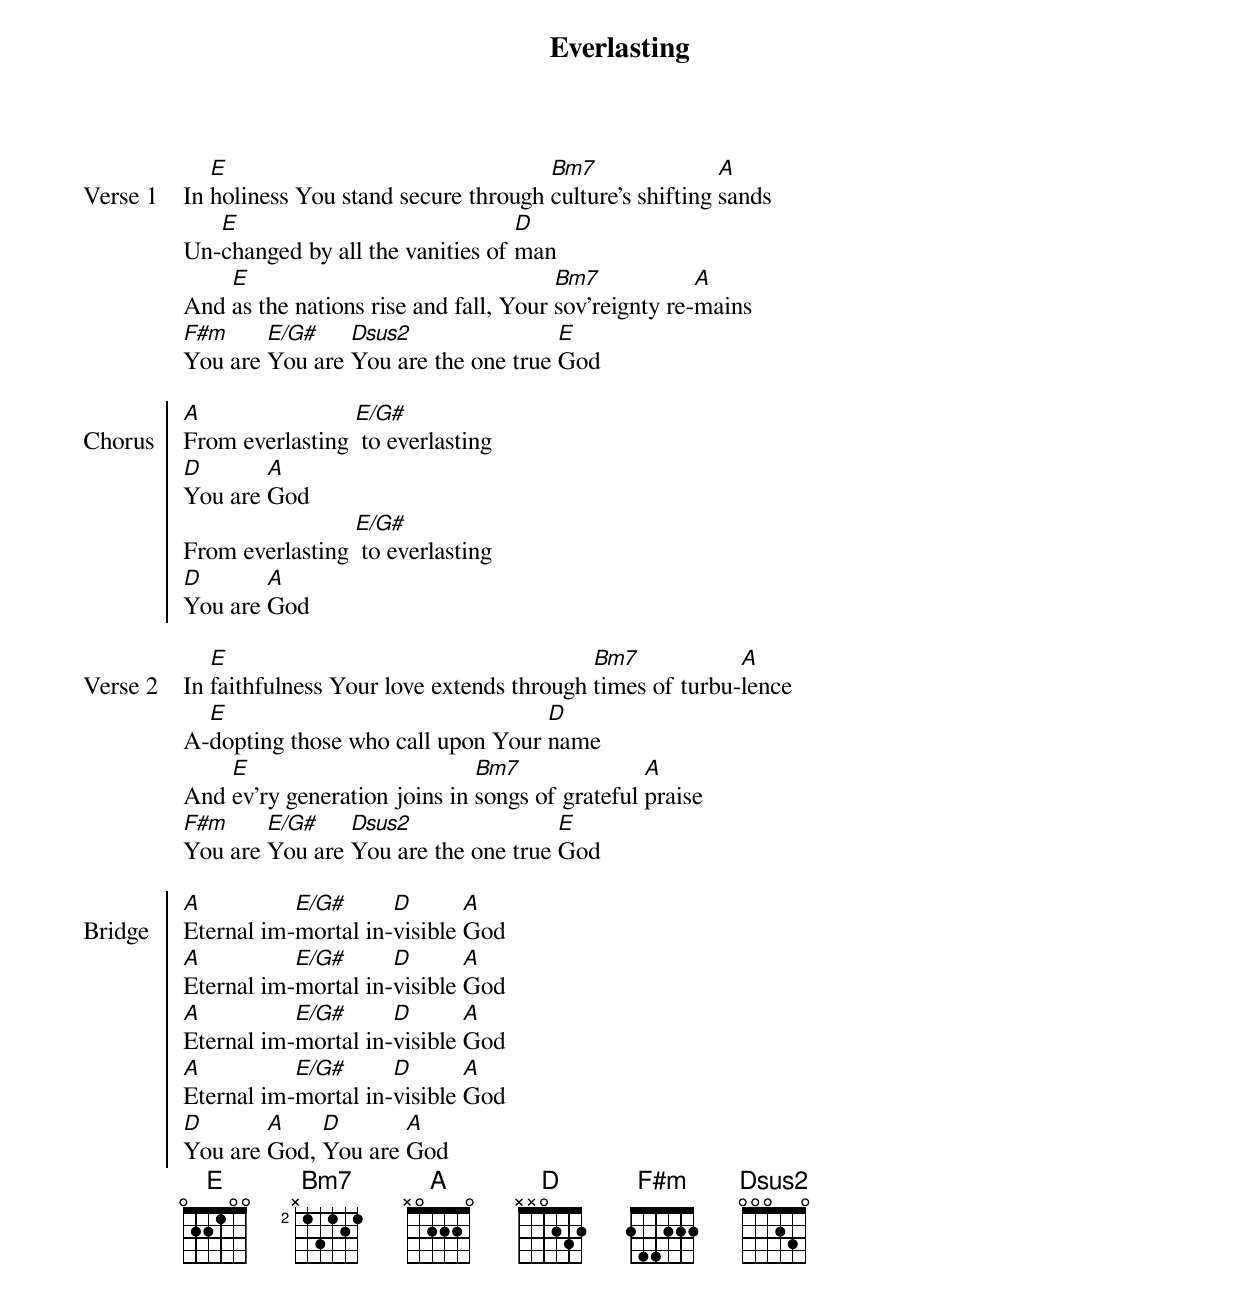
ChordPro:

{title: Everlasting}
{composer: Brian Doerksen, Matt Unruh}
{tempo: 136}
{transpose: }
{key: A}

{start_of_verse: Verse 1}
In [E]holiness You stand secure through [Bm7]culture's shifting [A]sands
Un-[E]changed by all the vanities of [D]man
And [E]as the nations rise and fall, Your [Bm7]sov'reignty re-[A]mains
[F#m]You are [E/G#]You are [Dsus2]You are the one true [E]God
{end_of_verse: Verse 1}

{soc: Chorus}
[A]From everlasting [E/G#] to everlasting
[D]You are [A]God
From everlasting [E/G#] to everlasting
[D]You are [A]God
{eoc: Chorus}

{start_of_verse: Verse 2}
In [E]faithfulness Your love extends through [Bm7]times of turbu-[A]lence
A-[E]dopting those who call upon Your [D]name
And [E]ev'ry generation joins in [Bm7]songs of grateful [A]praise
[F#m]You are [E/G#]You are [Dsus2]You are the one true [E]God
{end_of_verse: Verse 2}

{soc: Bridge}
[A]Eternal im-[E/G#]mortal in-[D]visible [A]God
[A]Eternal im-[E/G#]mortal in-[D]visible [A]God
[A]Eternal im-[E/G#]mortal in-[D]visible [A]God
[A]Eternal im-[E/G#]mortal in-[D]visible [A]God
[D]You are [A]God, [D]You are [A]God
{eoc: Bridge}
